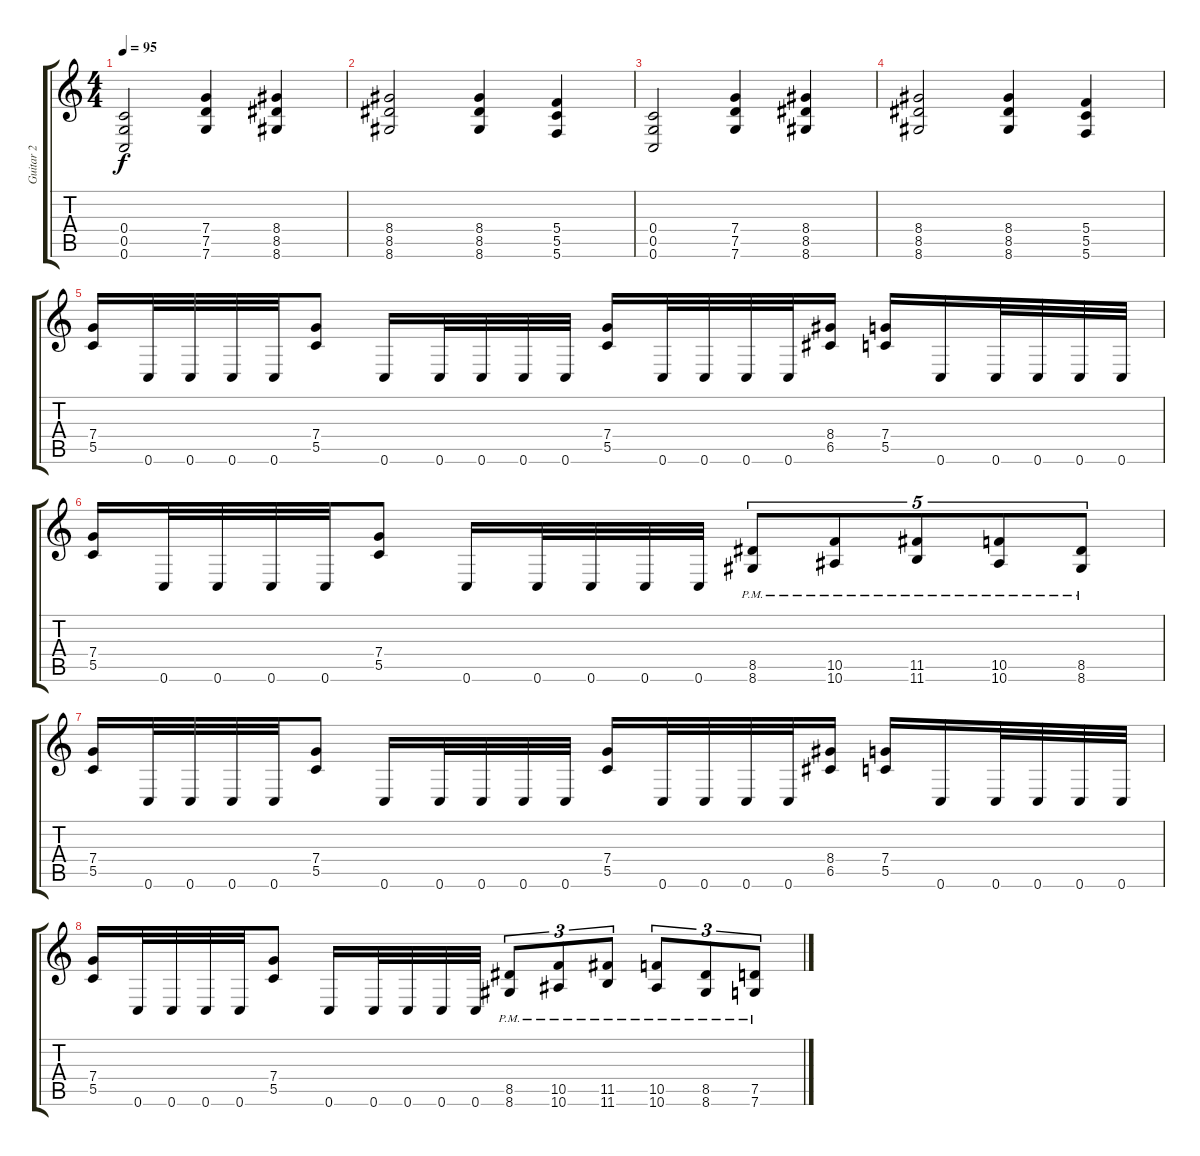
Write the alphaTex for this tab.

\track ("Guitar 2" "Guitar 2") {instrument distortionguitar}
\staff {score tabs}
\tuning (D4 A3 F3 C3 G2 C2) {hide}
\ts (4 4)
\tempo 95
\clef g2
\ks c
(0.4 0.5 0.6).2{dy f} (7.4 7.5 7.6).4 (8.4 8.5 8.6).4 |
(8.4 8.5 8.6).2 (8.4 8.5 8.6).4 (5.4 5.5 5.6).4 |
(0.4 0.5 0.6).2 (7.4 7.5 7.6).4 (8.4 8.5 8.6).4 |
(8.4 8.5 8.6).2 (8.4 8.5 8.6).4 (5.4 5.5 5.6).4 |
(7.4 5.5).16 0.6.32 0.6.32 0.6.32 0.6.32 (7.4 5.5).8 0.6.16 0.6.32 0.6.32 0.6.32 0.6.32 (7.4 5.5).16 0.6.32 0.6.32 0.6.32 0.6.32 (8.4 6.5).16 (7.4 5.5).16 0.6.16 0.6.32 0.6.32 0.6.32 0.6.32 |
(7.4 5.5).16 0.6.32 0.6.32 0.6.32 0.6.32 (7.4 5.5).8 0.6.16 0.6.32 0.6.32 0.6.32 0.6.32 (8.5 8.6{pm}).8{tu (5 4)} (10.5{pm} 10.6).8{tu (5 4)} (11.5 11.6{pm}).8{tu (5 4)} (10.5 10.6{pm}).8{tu (5 4)} (8.5 8.6{pm}).8{tu (5 4)} |
(7.4 5.5).16 0.6.32 0.6.32 0.6.32 0.6.32 (7.4 5.5).8 0.6.16 0.6.32 0.6.32 0.6.32 0.6.32 (7.4 5.5).16 0.6.32 0.6.32 0.6.32 0.6.32 (8.4 6.5).16 (7.4 5.5).16 0.6.16 0.6.32 0.6.32 0.6.32 0.6.32 |
(7.4 5.5).16 0.6.32 0.6.32 0.6.32 0.6.32 (7.4 5.5).8 0.6.16 0.6.32 0.6.32 0.6.32 0.6.32 (8.5 8.6{pm}).8{tu (3 2)} (10.5{pm} 10.6).8{tu (3 2)} (11.5 11.6{pm}).8{tu (3 2)} (10.5 10.6{pm}).8{tu (3 2)} (8.5 8.6{pm}).8{tu (3 2)} (7.5{pm} 7.6).8{tu (3 2)}
